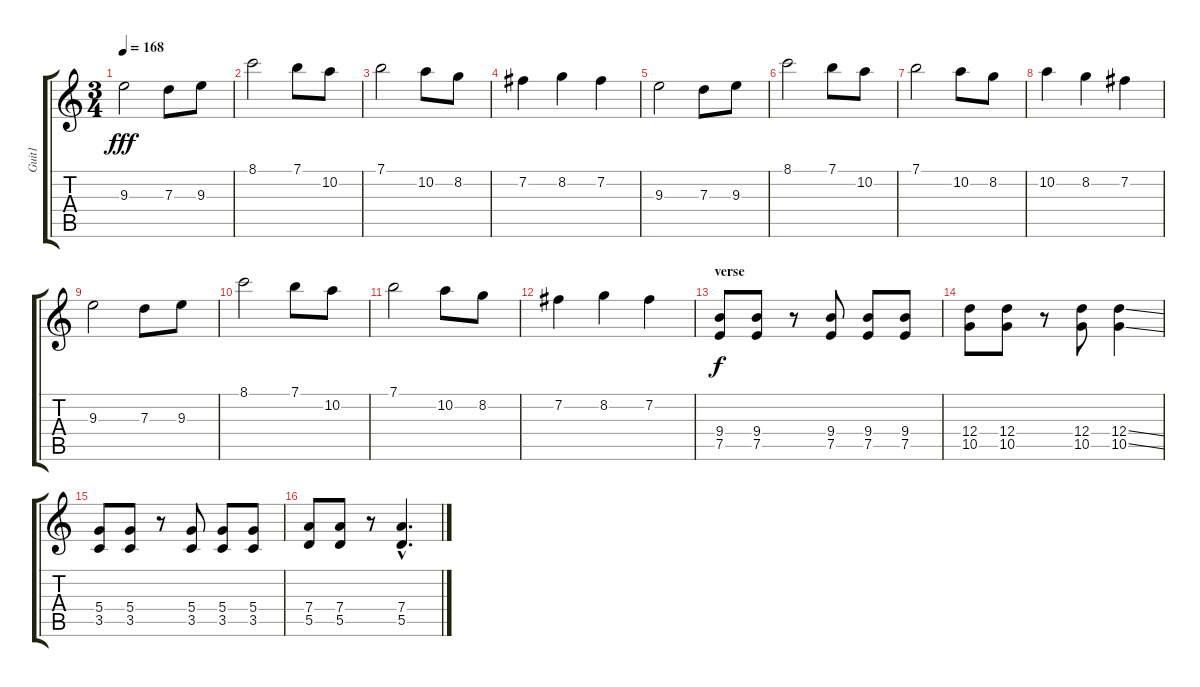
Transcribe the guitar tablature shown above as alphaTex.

\track ("Guit1" "Guit1") {instrument overdrivenguitar}
\staff {score tabs}
\tuning (E4 B3 G3 D3 A2 E2) {hide}
\ts (3 4)
\tempo 168
\clef g2
\ks c
9.3.2{dy fff} 7.3.8 9.3.8 |
8.1.2 7.1.8 10.2.8 |
7.1.2 10.2.8 8.2.8 |
7.2.4 8.2.4 7.2.4 |
9.3.2 7.3.8 9.3.8 |
8.1.2 7.1.8 10.2.8 |
7.1.2 10.2.8 8.2.8 |
10.2.4 8.2.4 7.2.4 |
9.3.2 7.3.8 9.3.8 |
8.1.2 7.1.8 10.2.8 |
7.1.2 10.2.8 8.2.8 |
7.2.4 8.2.4 7.2.4 |
\section ("" "verse")
(9.4 7.5).8{dy f volume 11 instrument overdrivenguitar} (9.4 7.5).8 r.8 (9.4 7.5).8 (9.4 7.5).8 (9.4 7.5).8 |
(12.4 10.5).8 (12.4 10.5).8 r.8 (12.4 10.5).8 (12.4{ss} 10.5{ss}).4 |
(5.4 3.5).8 (5.4 3.5).8 r.8 (5.4 3.5).8 (5.4 3.5).8 (5.4 3.5).8 |
(7.4 5.5).8 (7.4 5.5).8 r.8 (7.4{hac} 5.5{hac}).4{d}
